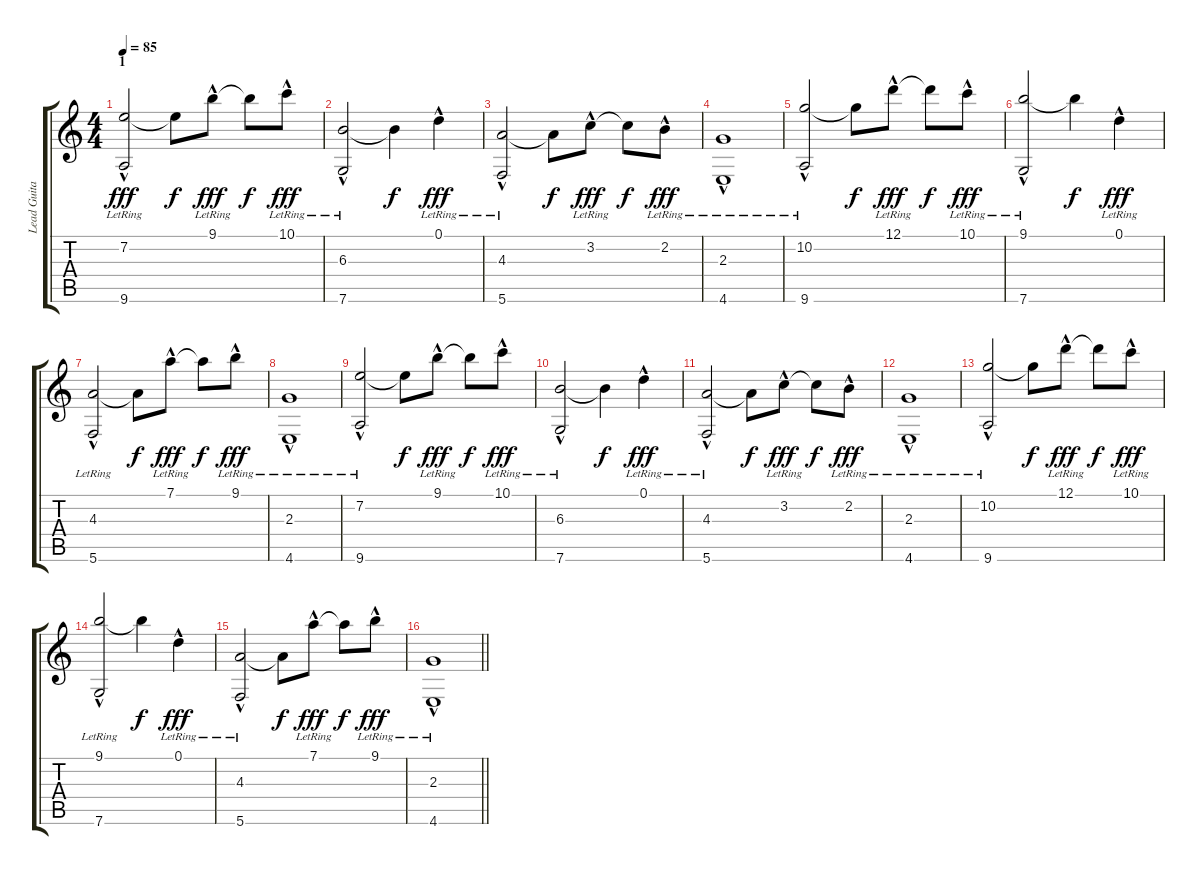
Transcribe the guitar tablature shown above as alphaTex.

\track ("Lead Guitar" "Lead Guita") {instrument electricguitarjazz}
\staff {score tabs}
\tuning (D4 A3 F3 C3 G2 C2) {hide}
\ts (4 4)
\section ("" "1")
\tempo 85
\clef g2
\ks c
(7.2{hac lr} 9.6{hac lr}).2{dy fff} 7.2{t}.8{dy f} 9.1{hac lr}.8{dy fff} 9.1{t}.8{dy f} 10.1{hac lr}.8{dy fff} |
(6.3{hac lr} 7.6{hac lr}).2 6.3{t}.4{dy f} 0.1{hac lr}.4{dy fff} |
(4.3{hac lr} 5.6{hac lr}).2 4.3{t}.8{dy f} 3.2{hac lr}.8{dy fff} 3.2{t}.8{dy f} 2.2{hac lr}.8{dy fff} |
(2.3{hac lr} 4.6{hac lr}).1 |
(10.2{hac lr} 9.6{hac lr}).2 10.2{t}.8{dy f} 12.1{hac lr}.8{dy fff} 12.1{t}.8{dy f} 10.1{hac lr}.8{dy fff} |
(9.1{hac lr} 7.6{hac lr}).2 9.1{t}.4{dy f} 0.1{hac lr}.4{dy fff} |
(4.3{hac lr} 5.6{hac lr}).2 4.3{t}.8{dy f} 7.1{hac lr}.8{dy fff} 7.1{t}.8{dy f} 9.1{hac lr}.8{dy fff} |
(2.3{hac lr} 4.6{hac lr}).1 |
(7.2{hac lr} 9.6{hac lr}).2 7.2{t}.8{dy f} 9.1{hac lr}.8{dy fff} 9.1{t}.8{dy f} 10.1{hac lr}.8{dy fff} |
(6.3{hac lr} 7.6{hac lr}).2 6.3{t}.4{dy f} 0.1{hac lr}.4{dy fff} |
(4.3{hac lr} 5.6{hac lr}).2 4.3{t}.8{dy f} 3.2{hac lr}.8{dy fff} 3.2{t}.8{dy f} 2.2{hac lr}.8{dy fff} |
(2.3{hac lr} 4.6{hac lr}).1 |
(10.2{hac lr} 9.6{hac lr}).2 10.2{t}.8{dy f} 12.1{hac lr}.8{dy fff} 12.1{t}.8{dy f} 10.1{hac lr}.8{dy fff} |
(9.1{hac lr} 7.6{hac lr}).2 9.1{t}.4{dy f} 0.1{hac lr}.4{dy fff} |
(4.3{hac lr} 5.6{hac lr}).2 4.3{t}.8{dy f} 7.1{hac lr}.8{dy fff} 7.1{t}.8{dy f} 9.1{hac lr}.8{dy fff} |
\barLineRight lightlight
(2.3{hac lr} 4.6{hac lr}).1
